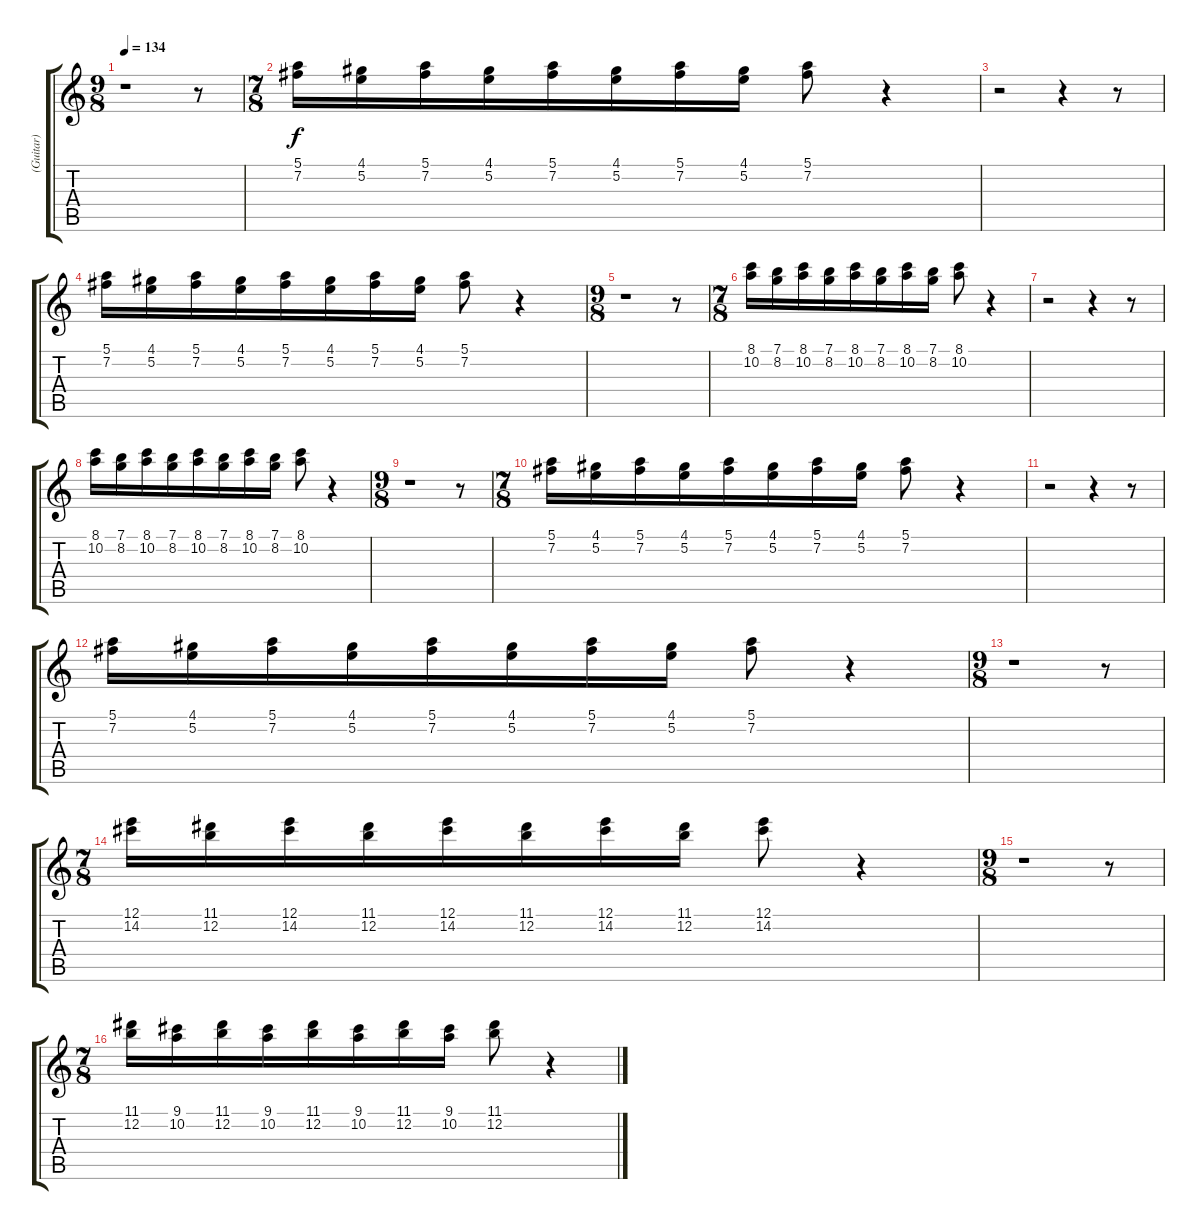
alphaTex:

\track ("(Guitar)" "(Guitar)") {instrument distortionguitar}
\staff {score tabs}
\tuning (E4 B3 G3 D3 A2 E2) {hide}
\ts (9 8)
\tempo 134
\clef g2
\ks c
r.1{dy f} r.8 |
\ts (7 8)
(5.1 7.2).16 (4.1 5.2).16 (5.1 7.2).16 (4.1 5.2).16 (5.1 7.2).16 (4.1 5.2).16 (5.1 7.2).16 (4.1 5.2).16 (5.1 7.2).8 r.4 |
r.2 r.4 r.8 |
(5.1 7.2).16 (4.1 5.2).16 (5.1 7.2).16 (4.1 5.2).16 (5.1 7.2).16 (4.1 5.2).16 (5.1 7.2).16 (4.1 5.2).16 (5.1 7.2).8 r.4 |
\ts (9 8)
r.1 r.8 |
\ts (7 8)
(8.1 10.2).16 (7.1 8.2).16 (8.1 10.2).16 (7.1 8.2).16 (8.1 10.2).16 (7.1 8.2).16 (8.1 10.2).16 (7.1 8.2).16 (8.1 10.2).8 r.4 |
r.2 r.4 r.8 |
(8.1 10.2).16 (7.1 8.2).16 (8.1 10.2).16 (7.1 8.2).16 (8.1 10.2).16 (7.1 8.2).16 (8.1 10.2).16 (7.1 8.2).16 (8.1 10.2).8 r.4 |
\ts (9 8)
r.1 r.8 |
\ts (7 8)
(5.1 7.2).16 (4.1 5.2).16 (5.1 7.2).16 (4.1 5.2).16 (5.1 7.2).16 (4.1 5.2).16 (5.1 7.2).16 (4.1 5.2).16 (5.1 7.2).8 r.4 |
r.2 r.4 r.8 |
(5.1 7.2).16 (4.1 5.2).16 (5.1 7.2).16 (4.1 5.2).16 (5.1 7.2).16 (4.1 5.2).16 (5.1 7.2).16 (4.1 5.2).16 (5.1 7.2).8 r.4 |
\ts (9 8)
r.1 r.8 |
\ts (7 8)
(12.1 14.2).16 (11.1 12.2).16 (12.1 14.2).16 (11.1 12.2).16 (12.1 14.2).16 (11.1 12.2).16 (12.1 14.2).16 (11.1 12.2).16 (12.1 14.2).8 r.4 |
\ts (9 8)
r.1 r.8 |
\ts (7 8)
(11.1 12.2).16 (9.1 10.2).16 (11.1 12.2).16 (9.1 10.2).16 (11.1 12.2).16 (9.1 10.2).16 (11.1 12.2).16 (9.1 10.2).16 (11.1 12.2).8 r.4
